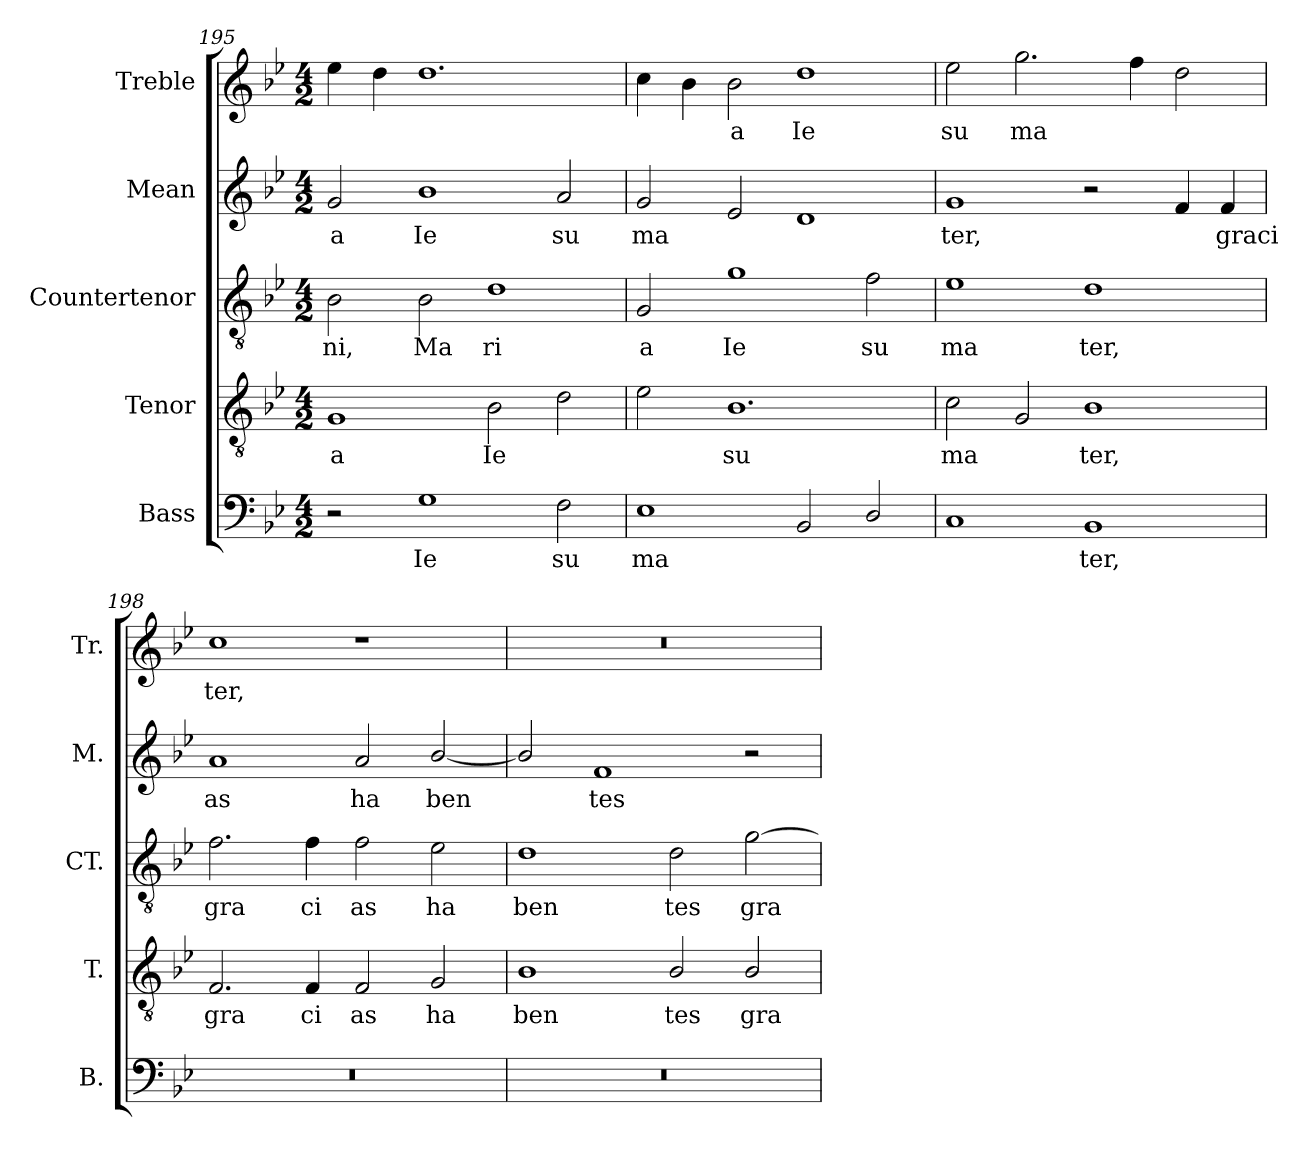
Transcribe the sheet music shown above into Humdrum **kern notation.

**kern	**text	**kern	**text	**kern	**text	**kern	**text	**kern	**text
*part5	*part5	*part4	*part4	*part3	*part3	*part2	*part2	*part1	*part1
*staff5	*staff5	*staff4	*staff4	*staff3	*staff3	*staff2	*staff2	*staff1	*staff1
*I"Bass	*	*I"Tenor	*	*I"Countertenor	*	*I"Mean	*	*I"Treble	*
*I'B.	*	*I'T.	*	*I'CT.	*	*I'M.	*	*I'Tr.	*
*clefF4	*	*clefGv2	*	*clefGv2	*	*clefG2	*	*clefG2	*
*	*	*ITrd7c12	*	*ITrd7c12	*	*	*	*	*
*k[b-e-]	*	*k[b-e-]	*	*k[b-e-]	*	*k[b-e-]	*	*k[b-e-]	*
*g:	*	*g:	*	*g:	*	*g:	*	*g:	*
*M4/2	*	*M4/2	*	*M4/2	*	*M4/2	*	*M4/2	*
=195	=195	=195	=195	=195	=195	=195	=195	=195	=195
!	!	!	!LO:LY:b:color=#000000	!	!	!	!	!	!
!	!	!	!	!	!LO:LY:b:color=#000000	!	!	!	!
!	!	!	!	!	!	!	!LO:LY:b:color=#000000	!	!
2r	.	1GGi	a	2BB-i\	ni,	2gi/	a	4ee-i\	.
.	.	.	.	.	.	.	.	4ddi\	.
!	!LO:LY:b:color=#000000	!	!	!	!	!	!	!	!
!	!	!	!	!	!LO:LY:b:color=#000000	!	!	!	!
!	!	!	!	!	!	!	!LO:LY:b:color=#000000	!	!
1Gi	Ie	.	.	2BB-i\	Ma	1b-i	Ie	1.ddi	.
!	!	!	!LO:LY:b:color=#000000	!	!	!	!	!	!
!	!	!	!	!	!LO:LY:b:color=#000000	!	!	!	!
.	.	2BB-i\	Ie	1Di	ri	.	.	.	.
!	!LO:LY:b:color=#000000	!	!	!	!	!	!	!	!
!	!	!	!	!	!	!	!LO:LY:b:color=#000000	!	!
2Fi\	su	2Di\	.	.	.	2ai/	su	.	.
=196	=196	=196	=196	=196	=196	=196	=196	=196	=196
!	!LO:LY:b:color=#000000	!	!	!	!	!	!	!	!
!	!	!	!	!	!LO:LY:b:color=#000000	!	!	!	!
!	!	!	!	!	!	!	!LO:LY:b:color=#000000	!	!
1E-i	ma	2E-i\	.	2GGi/	a	2gi/	ma	4cci\	.
.	.	.	.	.	.	.	.	4b-i\	.
!	!	!	!LO:LY:b:color=#000000	!	!	!	!	!	!
!	!	!	!	!	!LO:LY:b:color=#000000	!	!	!	!
!	!	!	!	!	!	!	!	!	!LO:LY:b:color=#000000
.	.	1.BB-i	su	1Gi	Ie	2e-i/	.	2b-i\	a
!	!	!	!	!	!	!	!	!	!LO:LY:b:color=#000000
2BB-i/	.	.	.	.	.	1di	.	1ddi	Ie
!	!	!	!	!	!LO:LY:b:color=#000000	!	!	!	!
2Di/	.	.	.	2Fi\	su	.	.	.	.
=197	=197	=197	=197	=197	=197	=197	=197	=197	=197
!	!	!	!LO:LY:b:color=#000000	!	!	!	!	!	!
!	!	!	!	!	!LO:LY:b:color=#000000	!	!	!	!
!	!	!	!	!	!	!	!LO:LY:b:color=#000000	!	!
!	!	!	!	!	!	!	!	!	!LO:LY:b:color=#000000
1Ci	.	2Ci\	ma	1E-i	ma	1gi	ter,	2ee-i\	su
!	!	!	!	!	!	!	!	!	!LO:LY:b:color=#000000
.	.	2GGi/	.	.	.	.	.	2.ggi\	ma
!	!LO:LY:b:color=#000000	!	!	!	!	!	!	!	!
!	!	!	!LO:LY:b:color=#000000	!	!	!	!	!	!
!	!	!	!	!	!LO:LY:b:color=#000000	!	!	!	!
1BB-i	ter,	1BB-i	ter,	1Di	ter,	2r	.	.	.
.	.	.	.	.	.	.	.	4ffi\	.
.	.	.	.	.	.	4fi/	.	2ddi\	.
!	!	!	!	!	!	!	!LO:LY:b:color=#000000	!	!
.	.	.	.	.	.	4fi/	graci	.	.
!!LO:LB:g=z
=198	=198	=198	=198	=198	=198	=198	=198	=198	=198
!LO:N:vis=1	!	!	!	!	!	!	!	!	!
!	!	!	!LO:LY:b:color=#000000	!	!	!	!	!	!
!	!	!	!	!	!LO:LY:b:color=#000000	!	!	!	!
!	!	!	!	!	!	!	!LO:LY:b:color=#000000	!	!
!	!	!	!	!	!	!	!	!	!LO:LY:b:color=#000000
0r	.	2.FFi/	gra	2.Fi\	gra	1ai	as	1cci	ter,
!	!	!	!LO:LY:b:color=#000000	!	!	!	!	!	!
!	!	!	!	!	!LO:LY:b:color=#000000	!	!	!	!
.	.	4FFi/	ci	4Fi\	ci	.	.	.	.
!	!	!	!LO:LY:b:color=#000000	!	!	!	!	!	!
!	!	!	!	!	!LO:LY:b:color=#000000	!	!	!	!
!	!	!	!	!	!	!	!LO:LY:b:color=#000000	!	!
.	.	2FFi/	as	2Fi\	as	2ai/	ha	1r	.
!	!	!	!LO:LY:b:color=#000000	!	!	!	!	!	!
!	!	!	!	!	!LO:LY:b:color=#000000	!	!	!	!
!	!	!	!	!	!	!	!LO:LY:b:color=#000000	!	!
.	.	2GGi/	ha	2E-i\	ha	[<2b-i/	ben	.	.
=199	=199	=199	=199	=199	=199	=199	=199	=199	=199
!LO:N:vis=1	!	!	!	!	!	!	!	!	!
!	!	!	!LO:LY:b:color=#000000	!	!	!	!	!	!
!	!	!	!	!	!LO:LY:b:color=#000000	!	!	!LO:N:vis=1	!
0r	.	1BB-i	ben	1Di	ben	2b-i/]	.	0r	.
!	!	!	!	!	!	!	!LO:LY:b:color=#000000	!	!
.	.	.	.	.	.	1fi	tes	.	.
!	!	!	!LO:LY:b:color=#000000	!	!	!	!	!	!
!	!	!	!	!	!LO:LY:b:color=#000000	!	!	!	!
.	.	2BB-i/	tes	2Di\	tes	.	.	.	.
!	!	!	!LO:LY:b:color=#000000	!	!	!	!	!	!
!	!	!	!	!	!LO:LY:b:color=#000000	!	!	!	!
.	.	2BB-i/	gra	[>2Gi\	gra	2r	.	.	.
=	=	=	=	=	=	=	=	=	=
*-	*-	*-	*-	*-	*-	*-	*-	*-	*-
